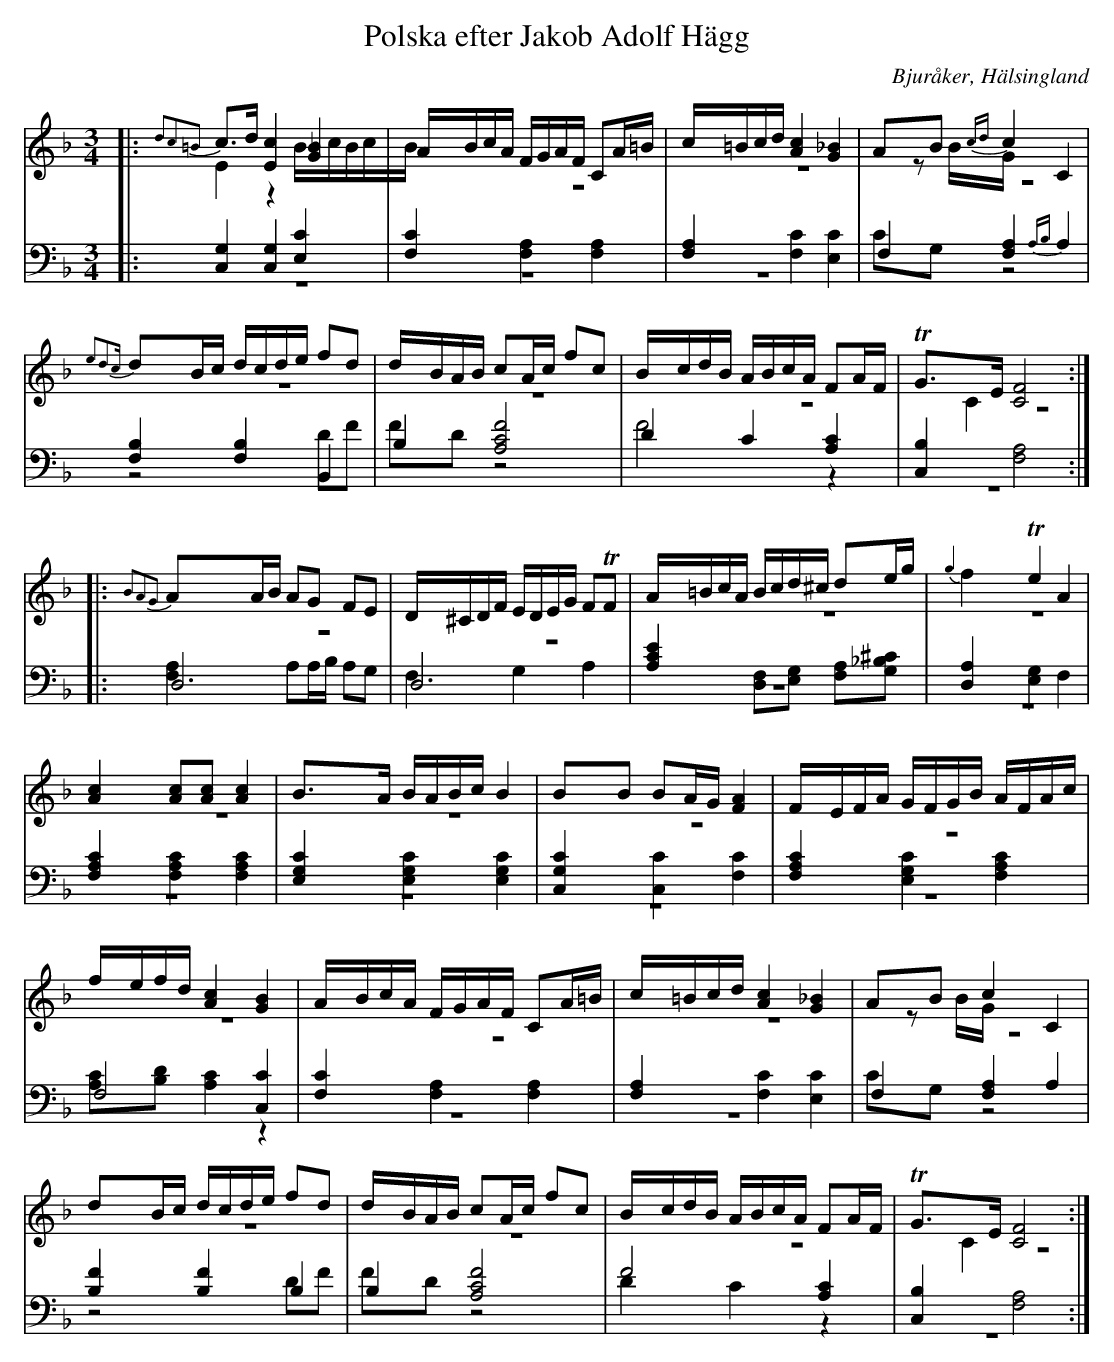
X:1
T: Polska efter Jakob Adolf Hägg
O: Bjuråker, Hälsingland
M: 3/4
L: 1/16
K: F
V:1
V:2 merge
V:3
V:4 merge
V:1
|: {d2c2=B2}c2>d2 [E4c4] [G4_B4]|ABcA FGAF C2A=B|c=Bcd [A4c4] [G4_B4]|A2B2 {cd}c4 C4 |
{e2d2c}d2Bc dcde f2d2|dBAB c2Ac f2c2|BcdB ABcA F2AF|TG2>E2 [C8F8]:|
|:{B2A2G2}A2AB A2G2 F2E2|D^CDF EDEG F2TF2|A=BcA Bcd^c d2eg|{g2}f4 Te4 A4 |
[A4c4] [A2c2][A2c2] [A4c4]|B2>A2 BABc B4|B2B2 B2AG [F4A4]|FEFA GFGB AFAc|
fefd [A4c4] [G4B4]|ABcA FGAF C2A=B|c=Bcd [A4c4] [G4_B4]|A2B2 c4 C4 |
d2Bc dcde f2d2|dBAB c2Ac f2c2|BcdB ABcA F2AF|TG2>E2 [C8F8]:|
V:2
|:E4 z4 B4/5c4/5B4/5c4/5B4/5|z12|z12|z2BG z8 |
z12|z12|z12|C4 z8:|
|:z12|z12|z12|z12 |
z12|z12|z12|z12|
z12|z12|z12|z2BG z8 |
z12|z12|z12|C4 z8:|
V:3 clef=bass
|: [C,4G,4] [C,4G,4] [E,4C4]|[F,4C4] [F,4A,4] [F,4A,4]|[F,4A,4] [F,4C4] [E,4C4]| F,4 [F,4A,4] {A,B,}A,4|
[B,4F,4] [B,4F,4] B,,4|B,4 [A,8C8F8]|D4 C4 [A,4C4]|[C,4B,4] [F,8A,8]:|
|:D,12|D,12|[A,4C4E4] [D,2F,2][E,2G,2] [F,2A,2][^C2G,2_B,2]|
[D,4A,4] [E,4G,4] F,4|[F,4A,4C4] [F,4A,4C4] [F,4A,4C4]|[E,4G,4C4] [E,4G,4C4] [E,4G,4C4]|[C,4G,4C4] [C,4C4] [F,4C4]|
[F,4A,4C4] [E,4G,4C4] [F,4A,4C4]|F,8 [C,4C4]|[F,4C4] [F,4A,4] [F,4A,4]|[F,4A,4] [F,4C4] [E,4C4]|
F,4 [F,4A,4] A,4|[B,4F4] [B,4F4] B,4|B,4 [A,8C8F8]|F8  [A,4C4]|[C,4B,4] [F,8A,8]:|
V:4 clef=bass
|:z12|z12|z12|C2G,2 z8 |
z8 D2F2|F2D2 z8|F8 z4|z12:|
|:[F,4A,4] A,2A,B, A,2G,2|F,4 G,4 A,4|z12|z12 |
z12|z12|z12|z12|
[A,2C2][B,2D2] [A,4C4] z4|z12|z12|C2G,2 z8 |
z8 D2F2|F2D2 z8|D4 C4 z4|z12:|
